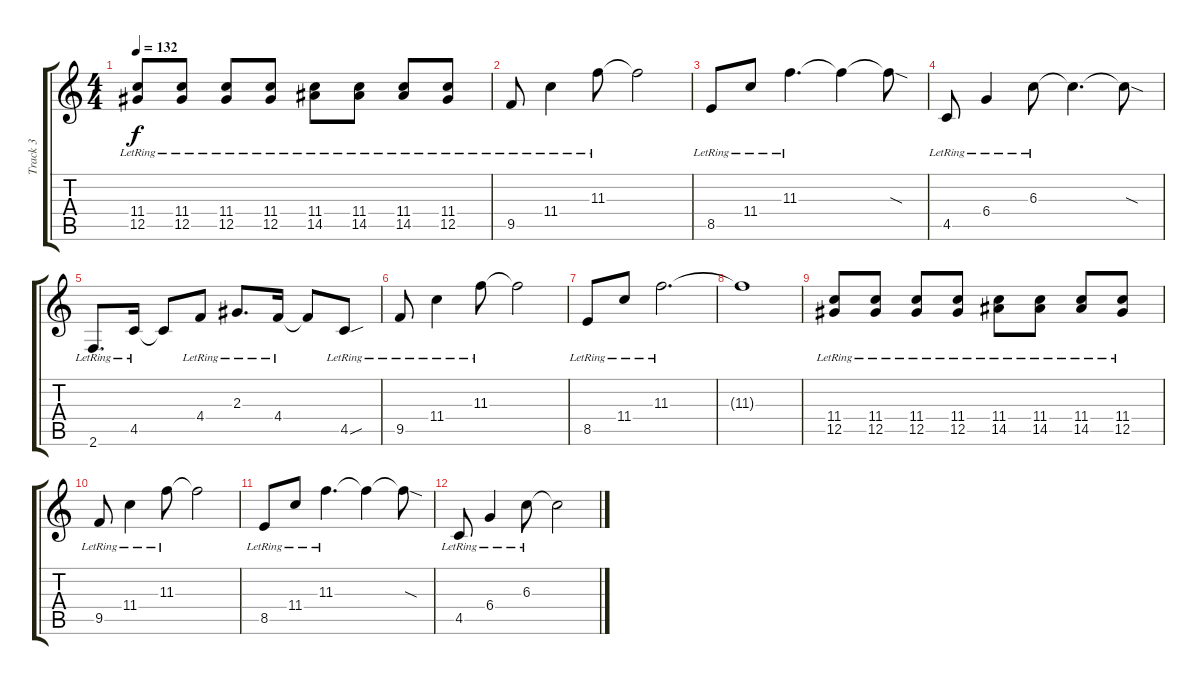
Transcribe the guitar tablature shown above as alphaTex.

\track ("Track 3" "Track 3") {instrument electricguitarclean}
\staff {score tabs}
\tuning (Eb4 Bb3 Gb3 Db3 Ab2 Eb2) {hide}
\ts (4 4)
\tempo 132
\clef g2
\ks c
(11.4{lr} 12.5{lr}).8{dy f} (11.4{lr} 12.5{lr}).8 (11.4{lr} 12.5{lr}).8 (11.4{lr} 12.5{lr}).8 (11.4{lr} 14.5{lr}).8 (11.4{lr} 14.5{lr}).8 (11.4{lr} 14.5{lr}).8 (11.4{lr} 12.5{lr}).8 |
9.5{lr}.8 11.4{lr}.4 11.3{lr}.8 11.3{t}.2 |
8.5{lr}.8 11.4{lr}.8 11.3{lr}.4{d} 11.3{t}.4 11.3{sod t}.8 |
4.5{lr}.8 6.4{lr}.4 6.3{lr}.8 6.3{t}.4{d} 6.3{sod t}.8 |
2.6{lr}.8{d} 4.5{lr}.16 4.5{t}.8 4.4{lr}.8 2.3{lr}.8{d} 4.4{lr}.16 4.4{t}.8 4.5{sou lr}.8 |
9.5{lr}.8 11.4{lr}.4 11.3{lr}.8 11.3{t}.2 |
8.5{lr}.8 11.4{lr}.8 11.3{lr}.2{d} |
11.3{t}.1 |
(11.4{lr} 12.5{lr}).8 (11.4{lr} 12.5{lr}).8 (11.4{lr} 12.5{lr}).8 (11.4{lr} 12.5{lr}).8 (11.4{lr} 14.5{lr}).8 (11.4{lr} 14.5{lr}).8 (11.4{lr} 14.5{lr}).8 (11.4{lr} 12.5{lr}).8 |
9.5{lr}.8 11.4{lr}.4 11.3{lr}.8 11.3{t}.2 |
8.5{lr}.8 11.4{lr}.8 11.3{lr}.4{d} 11.3{t}.4 11.3{sod t}.8 |
4.5{lr}.8 6.4{lr}.4 6.3{lr}.8 6.3{t}.2
